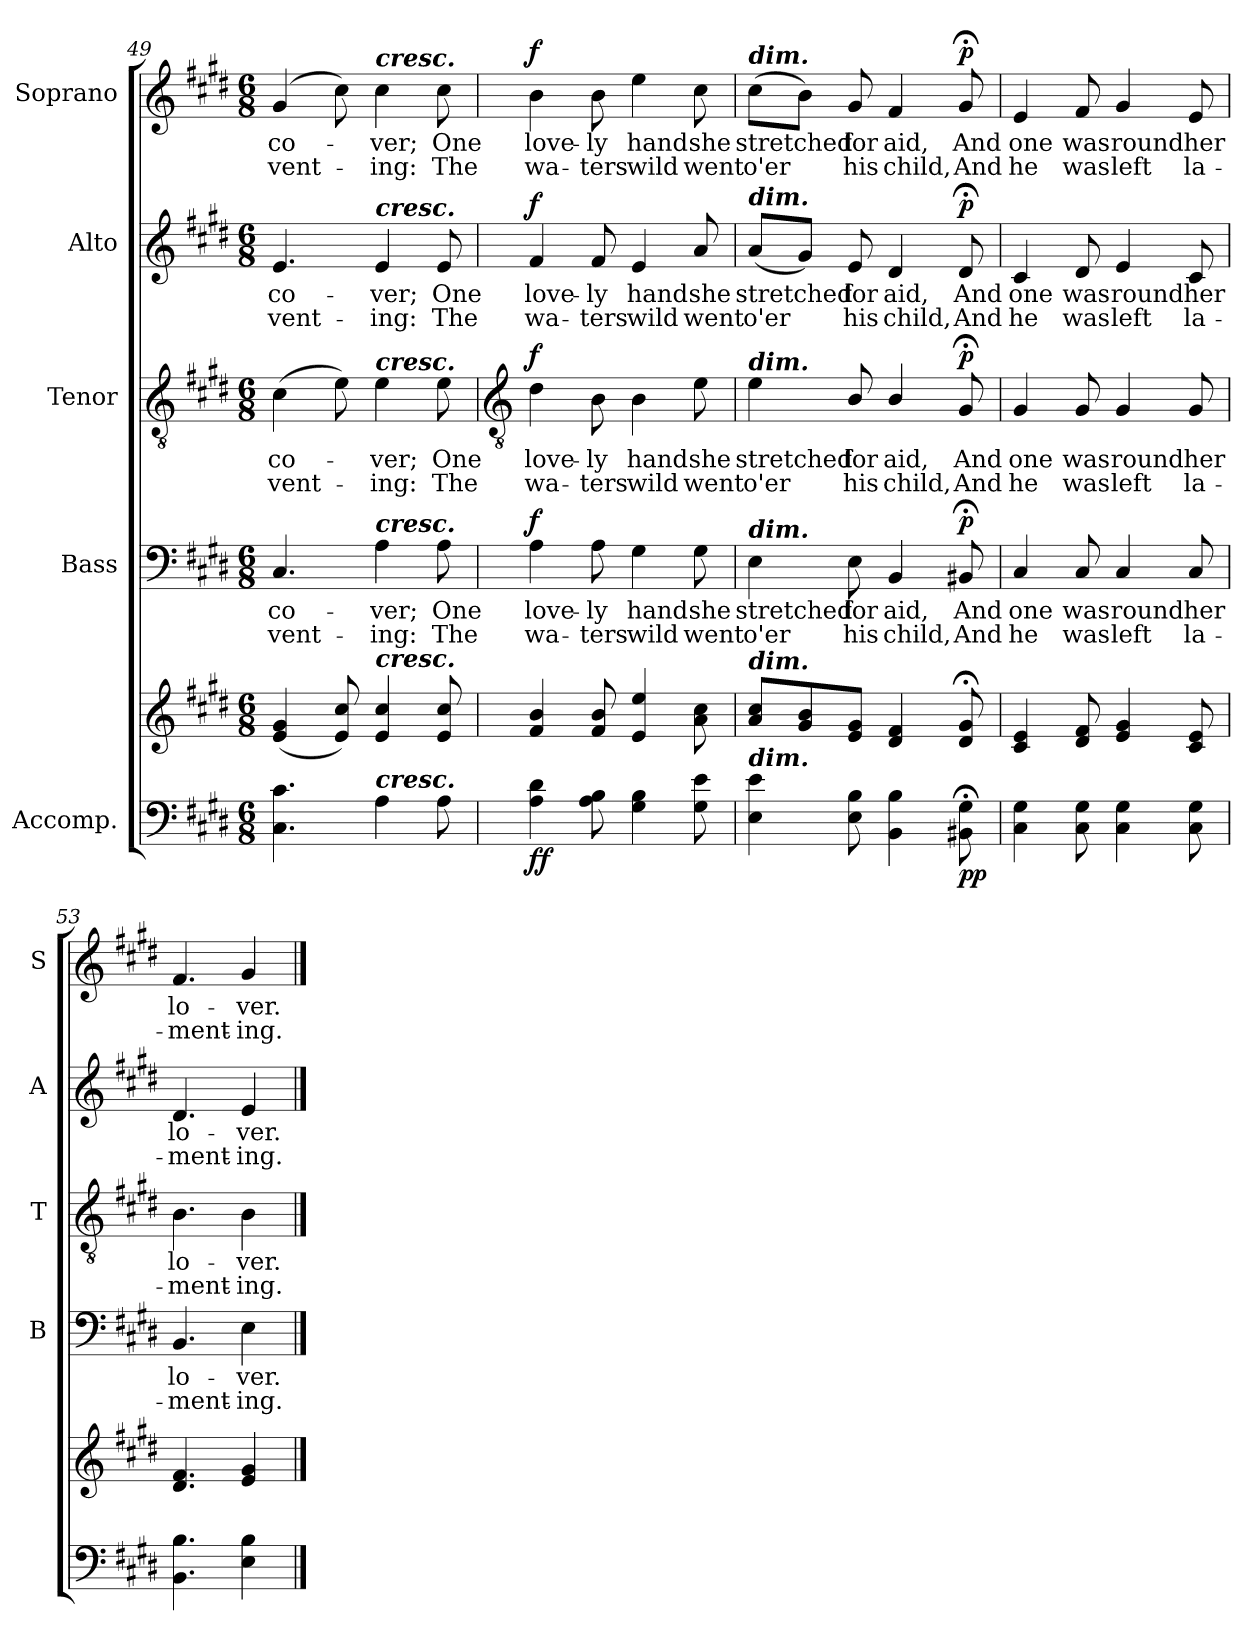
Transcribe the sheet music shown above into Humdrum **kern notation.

**kern	**kern	**dynam	**kern	**text	**text	**dynam	**kern	**text	**text	**dynam	**kern	**text	**text	**dynam	**kern	**text	**text	**dynam
*part5	*part5	*part5	*part4	*part4	*part4	*part4	*part3	*part3	*part3	*part3	*part2	*part2	*part2	*part2	*part1	*part1	*part1	*part1
*staff6	*staff5	*staff5/6	*staff4	*staff4	*staff4	*staff4	*staff3	*staff3	*staff3	*staff3	*staff2	*staff2	*staff2	*staff2	*staff1	*staff1	*staff1	*staff1
*I"Accomp.	*	*	*I"Bass	*	*	*	*I"Tenor	*	*	*	*I"Alto	*	*	*	*I"Soprano	*	*	*
*	*	*	*I'B	*	*	*	*I'T	*	*	*	*I'A	*	*	*	*I'S	*	*	*
*clefF4	*clefG2	*	*clefF4	*	*	*	*clefGv2	*	*	*	*clefG2	*	*	*	*clefG2	*	*	*
*k[f#c#g#d#]	*k[f#c#g#d#]	*	*k[f#c#g#d#]	*	*	*	*k[f#c#g#d#]	*	*	*	*k[f#c#g#d#]	*	*	*	*k[f#c#g#d#]	*	*	*
*E:	*E:	*	*E:	*	*	*	*E:	*	*	*	*E:	*	*	*	*E:	*	*	*
*M6/8	*M6/8	*	*M6/8	*	*	*	*M6/8	*	*	*	*M6/8	*	*	*	*M6/8	*	*	*
=49	=49	=49	=49	=49	=49	=49	=49	=49	=49	=49	=49	=49	=49	=49	=49	=49	=49	=49
!	!	!	!	!LO:LY:b	!LO:LY:b	!	!	!LO:LY:b	!LO:LY:b	!	!	!LO:LY:b	!LO:LY:b	!	!	!LO:LY:b	!LO:LY:b	!
4.C# 4.c#	(<4e 4g#	.	4.C#	-co-	-vent-	.	(>4c#	-co-	vent-	.	4.e	-co-	-vent-	.	(<4g#	-co-	vent-	.
.	8e 8cc#)	.	.	.	.	.	8e)	.	.	.	.	.	.	.	8cc#)	.	.	.
!	!	!	!	!	!	!	!	!	!	!	!	!	!	!	!LO:TX:a:Bi:t=cresc.	!	!	!
!	!	!	!	!	!	!	!	!	!	!	!LO:TX:a:Bi:t=cresc.	!	!	!	!	!	!	!
!	!	!	!	!	!	!	!LO:TX:a:Bi:t=cresc.	!	!	!	!	!	!	!	!	!	!	!
!	!	!	!LO:TX:a:Bi:t=cresc.	!	!	!	!	!	!	!	!	!	!	!	!	!	!	!
!	!LO:TX:a:Bi:t=cresc.	!	!	!	!	!	!	!	!	!	!	!	!	!	!	!	!	!
!LO:TX:a:Bi:t=cresc.	!	!	!	!	!	!	!	!	!	!	!	!	!	!	!	!	!	!
!	!	!	!	!LO:LY:b	!LO:LY:b	!	!	!LO:LY:b	!LO:LY:b	!	!	!LO:LY:b	!LO:LY:b	!	!	!LO:LY:b	!LO:LY:b	!
4A	4e 4cc#	.	4A	-ver;	ing:	.	4e	ver;	ing:	.	4e	-ver;	ing:	.	4cc#	ver;	ing:	.
!	!	!	!	!LO:LY:b	!LO:LY:b	!	!	!LO:LY:b	!LO:LY:b	!	!	!LO:LY:b	!LO:LY:b	!	!	!LO:LY:b	!LO:LY:b	!
8A	8e 8cc#	.	8A	One	The	.	8e	One	The	.	8e	One	The	.	8cc#	One	The	.
!!LO:LB:g=z
=50	=50	=50	=50	=50	=50	=50	=50	=50	=50	=50	=50	=50	=50	=50	=50	=50	=50	=50
*	*	*	*	*	*	*	*clefGv2	*	*	*	*	*	*	*	*	*	*	*
!	!	!LO:DY:b=2	!	!LO:LY:b	!LO:LY:b	!	!	!LO:LY:b	!LO:LY:b	!	!	!LO:LY:b	!LO:LY:b	!	!	!LO:LY:b	!LO:LY:b	!
!	!	!LO:DY:n=1:b	!	!	!	!LO:DY:b	!	!	!	!LO:DY:b	!	!	!	!LO:DY:b	!	!	!	!LO:DY:b
4A 4d#	4f# 4b	f f	4A	love-	-wa-	f	4d#	love-	-wa-	f	4f#	love-	-wa-	f	4b	love-	-wa-	f
!	!	!	!	!LO:LY:b	!LO:LY:b	!	!	!LO:LY:b	!LO:LY:b	!	!	!LO:LY:b	!LO:LY:b	!	!	!LO:LY:b	!LO:LY:b	!
8A 8B	8f# 8b	.	8A	-ly	ters	.	8B	-ly	ters	.	8f#	-ly	ters	.	8b	-ly	ters	.
!	!	!	!	!LO:LY:b	!LO:LY:b	!	!	!LO:LY:b	!LO:LY:b	!	!	!LO:LY:b	!LO:LY:b	!	!	!LO:LY:b	!LO:LY:b	!
4G# 4B	4e 4ee	.	4G#	hand	wild	.	4B	hand	wild	.	4e	hand	wild	.	4ee	hand	wild	.
!	!	!	!	!LO:LY:b	!LO:LY:b	!	!	!LO:LY:b	!LO:LY:b	!	!	!LO:LY:b	!LO:LY:b	!	!	!LO:LY:b	!LO:LY:b	!
8G# 8e	8a 8cc#	.	8G#	she	went	.	8e	she	went	.	8a	she	went	.	8cc#	she	went	.
=51	=51	=51	=51	=51	=51	=51	=51	=51	=51	=51	=51	=51	=51	=51	=51	=51	=51	=51
!	!	!	!	!	!	!	!	!	!	!	!	!	!	!	!LO:TX:a:Bi:t=dim.	!	!	!
!	!	!	!	!	!	!	!	!	!	!	!LO:TX:a:Bi:t=dim.	!	!	!	!	!	!	!
!	!	!	!	!	!	!	!LO:TX:a:Bi:t=dim.	!	!	!	!	!	!	!	!	!	!	!
!	!	!	!LO:TX:a:Bi:t=dim.	!	!	!	!	!	!	!	!	!	!	!	!	!	!	!
!	!LO:TX:a:Bi:t=dim.	!	!	!	!	!	!	!	!	!	!	!	!	!	!	!	!	!
!LO:TX:a:Bi:t=dim.	!	!	!	!	!	!	!	!	!	!	!	!	!	!	!	!	!	!
!	!	!	!	!LO:LY:b	!LO:LY:b	!	!	!LO:LY:b	!LO:LY:b	!	!	!LO:LY:b	!LO:LY:b	!	!	!LO:LY:b	!LO:LY:b	!
4E 4e	8a 8cc#L	.	4E	stretched	o'er	.	4e	stretched	o'er	.	(<8aL	stretched	o'er	.	(>8cc#L	stretched	o'er	.
.	8g# 8b	.	.	.	.	.	.	.	.	.	8g#J)	.	.	.	8bJ)	.	.	.
!	!	!	!	!LO:LY:b	!LO:LY:b	!	!	!LO:LY:b	!LO:LY:b	!	!	!LO:LY:b	!LO:LY:b	!	!	!LO:LY:b	!LO:LY:b	!
8E 8B	8e 8g#J	.	8E	for	his	.	8B/	for	his	.	8e	for	his	.	8g#	for	his	.
!	!	!	!	!LO:LY:b	!LO:LY:b	!	!	!LO:LY:b	!LO:LY:b	!	!	!LO:LY:b	!LO:LY:b	!	!	!LO:LY:b	!LO:LY:b	!
4BB 4B	4d# 4f#	.	4BB	aid,	child,	.	4B/	aid,	child,	.	4d#	aid,	child,	.	4f#	aid,	child,	.
!	!	!LO:DY:b=2	!	!LO:LY:b	!LO:LY:b	!	!	!LO:LY:b	!LO:LY:b	!	!	!LO:LY:b	!LO:LY:b	!	!	!LO:LY:b	!LO:LY:b	!
!	!	!LO:DY:n=1:b	!	!	!	!LO:DY:b	!	!	!	!LO:DY:b	!	!	!	!LO:DY:b	!	!	!	!LO:DY:b
8BB#X;< 8G#;<	8d#;< 8g#;<	p p	8BB#X;<	And	And	p	8G#;<	And	And	p	8d#;<	And	And	p	8g#;<	And	And	p
=52	=52	=52	=52	=52	=52	=52	=52	=52	=52	=52	=52	=52	=52	=52	=52	=52	=52	=52
!	!	!	!	!LO:LY:b	!LO:LY:b	!	!	!LO:LY:b	!LO:LY:b	!	!	!LO:LY:b	!LO:LY:b	!	!	!LO:LY:b	!LO:LY:b	!
4C# 4G#	4c# 4e	.	4C#	one	he	.	4G#	one	he	.	4c#	one	he	.	4e	one	he	.
!	!	!	!	!LO:LY:b	!LO:LY:b	!	!	!LO:LY:b	!LO:LY:b	!	!	!LO:LY:b	!LO:LY:b	!	!	!LO:LY:b	!LO:LY:b	!
8C# 8G#	8d# 8f#	.	8C#	was	was	.	8G#	was	was	.	8d#	was	was	.	8f#	was	was	.
!	!	!	!	!LO:LY:b	!LO:LY:b	!	!	!LO:LY:b	!LO:LY:b	!	!	!LO:LY:b	!LO:LY:b	!	!	!LO:LY:b	!LO:LY:b	!
4C# 4G#	4e 4g#	.	4C#	round	left	.	4G#	round	left	.	4e	round	left	.	4g#	round	left	.
!	!	!	!	!LO:LY:b	!LO:LY:b	!	!	!LO:LY:b	!LO:LY:b	!	!	!LO:LY:b	!LO:LY:b	!	!	!LO:LY:b	!LO:LY:b	!
8C# 8G#	8c# 8e	.	8C#	her	la-	.	8G#	her	la-	.	8c#	her	la-	.	8e	her	la-	.
=53	=53	=53	=53	=53	=53	=53	=53	=53	=53	=53	=53	=53	=53	=53	=53	=53	=53	=53
!	!	!	!	!LO:LY:b	!LO:LY:b	!	!	!LO:LY:b	!LO:LY:b	!	!	!LO:LY:b	!LO:LY:b	!	!	!LO:LY:b	!LO:LY:b	!
4.BB 4.B	4.d# 4.f#	.	4.BB	-lo-	-ment-	.	4.B	-lo-	-ment-	.	4.d#	-lo-	-ment-	.	4.f#	-lo-	-ment-	.
!	!	!	!	!LO:LY:b	!LO:LY:b	!	!	!LO:LY:b	!LO:LY:b	!	!	!LO:LY:b	!LO:LY:b	!	!	!LO:LY:b	!LO:LY:b	!
4E 4B	4e 4g#	.	4E	-ver.	ing.	.	4B	-ver.	ing.	.	4e	-ver.	ing.	.	4g#	-ver.	ing.	.
==	==	==	==	==	==	==	==	==	==	==	==	==	==	==	==	==	==	==
*-	*-	*-	*-	*-	*-	*-	*-	*-	*-	*-	*-	*-	*-	*-	*-	*-	*-	*-
